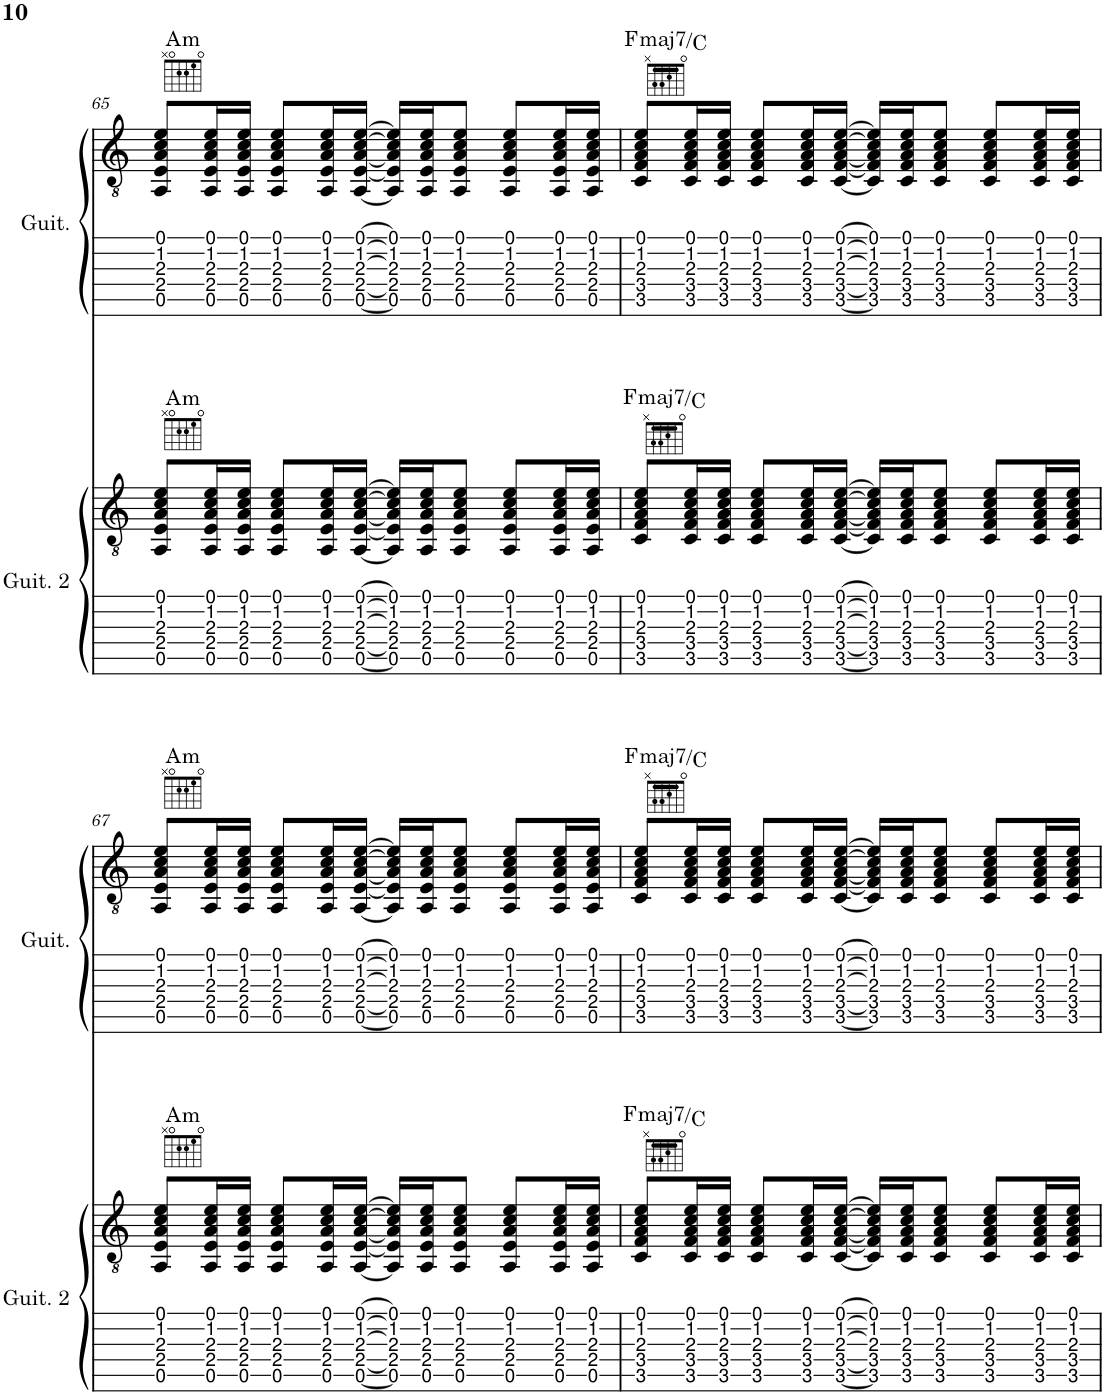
**kern	**kern	**harte	**kern	**kern	**harte
*part2	*part2	*part2	*part1	*part1	*part1
*staff4	*staff3	*	*staff2	*staff1	*
*I"Guitar 2	*	*	*I"Guitar 1	*	*
*I'Guit. 2	*	*	*I'Guit.	*	*
!!LO:PB:g=z
*	*clefGv2	*	*	*clefGv2	*
*k[]	*k[]	*	*k[]	*k[]	*
*M4/4	*M4/4	*	*M4/4	*M4/4	*
=65	=65	=65	=65	=65	=65
!	!	!LO:H:kt=m	!	!	!LO:H:kt=m
8AA\ 8E\ 8A\ 8c\ 8e\L	8AA/ 8E/ 8A/ 8c/ 8e/L	A:min	8AA\ 8E\ 8A\ 8c\ 8e\L	8AA/ 8E/ 8A/ 8c/ 8e/L	A:min
16AA\ 16E\ 16A\ 16c\ 16e\L	16AA/ 16E/ 16A/ 16c/ 16e/L	.	16AA\ 16E\ 16A\ 16c\ 16e\L	16AA/ 16E/ 16A/ 16c/ 16e/L	.
16AA\ 16E\ 16A\ 16c\ 16e\JJ	16AA/ 16E/ 16A/ 16c/ 16e/JJ	.	16AA\ 16E\ 16A\ 16c\ 16e\JJ	16AA/ 16E/ 16A/ 16c/ 16e/JJ	.
8AA\ 8E\ 8A\ 8c\ 8e\L	8AA/ 8E/ 8A/ 8c/ 8e/L	.	8AA\ 8E\ 8A\ 8c\ 8e\L	8AA/ 8E/ 8A/ 8c/ 8e/L	.
16AA\ 16E\ 16A\ 16c\ 16e\L	16AA/ 16E/ 16A/ 16c/ 16e/L	.	16AA\ 16E\ 16A\ 16c\ 16e\L	16AA/ 16E/ 16A/ 16c/ 16e/L	.
[16AA\ [16E\ [16A\ [16c\ [16e\JJ	[16AA/ [16E/ [16A/ [16c/ [16e/JJ	.	[16AA\ [16E\ [16A\ [16c\ [16e\JJ	[16AA/ [16E/ [16A/ [16c/ [16e/JJ	.
16AA]\ 16E]\ 16A]\ 16c]\ 16e]\LL	16AA/] 16E/] 16A/] 16c/] 16e/]LL	.	16AA]\ 16E]\ 16A]\ 16c]\ 16e]\LL	16AA/] 16E/] 16A/] 16c/] 16e/]LL	.
16AA\ 16E\ 16A\ 16c\ 16e\J	16AA/ 16E/ 16A/ 16c/ 16e/J	.	16AA\ 16E\ 16A\ 16c\ 16e\J	16AA/ 16E/ 16A/ 16c/ 16e/J	.
8AA\ 8E\ 8A\ 8c\ 8e\J	8AA/ 8E/ 8A/ 8c/ 8e/J	.	8AA\ 8E\ 8A\ 8c\ 8e\J	8AA/ 8E/ 8A/ 8c/ 8e/J	.
8AA\ 8E\ 8A\ 8c\ 8e\L	8AA/ 8E/ 8A/ 8c/ 8e/L	.	8AA\ 8E\ 8A\ 8c\ 8e\L	8AA/ 8E/ 8A/ 8c/ 8e/L	.
16AA\ 16E\ 16A\ 16c\ 16e\L	16AA/ 16E/ 16A/ 16c/ 16e/L	.	16AA\ 16E\ 16A\ 16c\ 16e\L	16AA/ 16E/ 16A/ 16c/ 16e/L	.
16AA\ 16E\ 16A\ 16c\ 16e\JJ	16AA/ 16E/ 16A/ 16c/ 16e/JJ	.	16AA\ 16E\ 16A\ 16c\ 16e\JJ	16AA/ 16E/ 16A/ 16c/ 16e/JJ	.
=66	=66	=66	=66	=66	=66
!	!	!LO:H:kt=maj7	!	!	!LO:H:kt=maj7
8C\ 8F\ 8A\ 8c\ 8e\L	8C/ 8F/ 8A/ 8c/ 8e/L	F:maj7/5	8C\ 8F\ 8A\ 8c\ 8e\L	8C/ 8F/ 8A/ 8c/ 8e/L	F:maj7/5
16C\ 16F\ 16A\ 16c\ 16e\L	16C/ 16F/ 16A/ 16c/ 16e/L	.	16C\ 16F\ 16A\ 16c\ 16e\L	16C/ 16F/ 16A/ 16c/ 16e/L	.
16C\ 16F\ 16A\ 16c\ 16e\JJ	16C/ 16F/ 16A/ 16c/ 16e/JJ	.	16C\ 16F\ 16A\ 16c\ 16e\JJ	16C/ 16F/ 16A/ 16c/ 16e/JJ	.
8C\ 8F\ 8A\ 8c\ 8e\L	8C/ 8F/ 8A/ 8c/ 8e/L	.	8C\ 8F\ 8A\ 8c\ 8e\L	8C/ 8F/ 8A/ 8c/ 8e/L	.
16C\ 16F\ 16A\ 16c\ 16e\L	16C/ 16F/ 16A/ 16c/ 16e/L	.	16C\ 16F\ 16A\ 16c\ 16e\L	16C/ 16F/ 16A/ 16c/ 16e/L	.
[16C\ [16F\ [16A\ [16c\ [16e\JJ	[16C/ [16F/ [16A/ [16c/ [16e/JJ	.	[16C\ [16F\ [16A\ [16c\ [16e\JJ	[16C/ [16F/ [16A/ [16c/ [16e/JJ	.
16C]\ 16F]\ 16A]\ 16c]\ 16e]\LL	16C/] 16F/] 16A/] 16c/] 16e/]LL	.	16C]\ 16F]\ 16A]\ 16c]\ 16e]\LL	16C/] 16F/] 16A/] 16c/] 16e/]LL	.
16C\ 16F\ 16A\ 16c\ 16e\J	16C/ 16F/ 16A/ 16c/ 16e/J	.	16C\ 16F\ 16A\ 16c\ 16e\J	16C/ 16F/ 16A/ 16c/ 16e/J	.
8C\ 8F\ 8A\ 8c\ 8e\J	8C/ 8F/ 8A/ 8c/ 8e/J	.	8C\ 8F\ 8A\ 8c\ 8e\J	8C/ 8F/ 8A/ 8c/ 8e/J	.
8C\ 8F\ 8A\ 8c\ 8e\L	8C/ 8F/ 8A/ 8c/ 8e/L	.	8C\ 8F\ 8A\ 8c\ 8e\L	8C/ 8F/ 8A/ 8c/ 8e/L	.
16C\ 16F\ 16A\ 16c\ 16e\L	16C/ 16F/ 16A/ 16c/ 16e/L	.	16C\ 16F\ 16A\ 16c\ 16e\L	16C/ 16F/ 16A/ 16c/ 16e/L	.
16C\ 16F\ 16A\ 16c\ 16e\JJ	16C/ 16F/ 16A/ 16c/ 16e/JJ	.	16C\ 16F\ 16A\ 16c\ 16e\JJ	16C/ 16F/ 16A/ 16c/ 16e/JJ	.
!!LO:LB:g=z
=67	=67	=67	=67	=67	=67
!	!	!LO:H:kt=m	!	!	!LO:H:kt=m
8AA\ 8E\ 8A\ 8c\ 8e\L	8AA/ 8E/ 8A/ 8c/ 8e/L	A:min	8AA\ 8E\ 8A\ 8c\ 8e\L	8AA/ 8E/ 8A/ 8c/ 8e/L	A:min
16AA\ 16E\ 16A\ 16c\ 16e\L	16AA/ 16E/ 16A/ 16c/ 16e/L	.	16AA\ 16E\ 16A\ 16c\ 16e\L	16AA/ 16E/ 16A/ 16c/ 16e/L	.
16AA\ 16E\ 16A\ 16c\ 16e\JJ	16AA/ 16E/ 16A/ 16c/ 16e/JJ	.	16AA\ 16E\ 16A\ 16c\ 16e\JJ	16AA/ 16E/ 16A/ 16c/ 16e/JJ	.
8AA\ 8E\ 8A\ 8c\ 8e\L	8AA/ 8E/ 8A/ 8c/ 8e/L	.	8AA\ 8E\ 8A\ 8c\ 8e\L	8AA/ 8E/ 8A/ 8c/ 8e/L	.
16AA\ 16E\ 16A\ 16c\ 16e\L	16AA/ 16E/ 16A/ 16c/ 16e/L	.	16AA\ 16E\ 16A\ 16c\ 16e\L	16AA/ 16E/ 16A/ 16c/ 16e/L	.
[16AA\ [16E\ [16A\ [16c\ [16e\JJ	[16AA/ [16E/ [16A/ [16c/ [16e/JJ	.	[16AA\ [16E\ [16A\ [16c\ [16e\JJ	[16AA/ [16E/ [16A/ [16c/ [16e/JJ	.
16AA]\ 16E]\ 16A]\ 16c]\ 16e]\LL	16AA/] 16E/] 16A/] 16c/] 16e/]LL	.	16AA]\ 16E]\ 16A]\ 16c]\ 16e]\LL	16AA/] 16E/] 16A/] 16c/] 16e/]LL	.
16AA\ 16E\ 16A\ 16c\ 16e\J	16AA/ 16E/ 16A/ 16c/ 16e/J	.	16AA\ 16E\ 16A\ 16c\ 16e\J	16AA/ 16E/ 16A/ 16c/ 16e/J	.
8AA\ 8E\ 8A\ 8c\ 8e\J	8AA/ 8E/ 8A/ 8c/ 8e/J	.	8AA\ 8E\ 8A\ 8c\ 8e\J	8AA/ 8E/ 8A/ 8c/ 8e/J	.
8AA\ 8E\ 8A\ 8c\ 8e\L	8AA/ 8E/ 8A/ 8c/ 8e/L	.	8AA\ 8E\ 8A\ 8c\ 8e\L	8AA/ 8E/ 8A/ 8c/ 8e/L	.
16AA\ 16E\ 16A\ 16c\ 16e\L	16AA/ 16E/ 16A/ 16c/ 16e/L	.	16AA\ 16E\ 16A\ 16c\ 16e\L	16AA/ 16E/ 16A/ 16c/ 16e/L	.
16AA\ 16E\ 16A\ 16c\ 16e\JJ	16AA/ 16E/ 16A/ 16c/ 16e/JJ	.	16AA\ 16E\ 16A\ 16c\ 16e\JJ	16AA/ 16E/ 16A/ 16c/ 16e/JJ	.
=68	=68	=68	=68	=68	=68
!	!	!LO:H:kt=maj7	!	!	!LO:H:kt=maj7
8C\ 8F\ 8A\ 8c\ 8e\L	8C/ 8F/ 8A/ 8c/ 8e/L	F:maj7/5	8C\ 8F\ 8A\ 8c\ 8e\L	8C/ 8F/ 8A/ 8c/ 8e/L	F:maj7/5
16C\ 16F\ 16A\ 16c\ 16e\L	16C/ 16F/ 16A/ 16c/ 16e/L	.	16C\ 16F\ 16A\ 16c\ 16e\L	16C/ 16F/ 16A/ 16c/ 16e/L	.
16C\ 16F\ 16A\ 16c\ 16e\JJ	16C/ 16F/ 16A/ 16c/ 16e/JJ	.	16C\ 16F\ 16A\ 16c\ 16e\JJ	16C/ 16F/ 16A/ 16c/ 16e/JJ	.
8C\ 8F\ 8A\ 8c\ 8e\L	8C/ 8F/ 8A/ 8c/ 8e/L	.	8C\ 8F\ 8A\ 8c\ 8e\L	8C/ 8F/ 8A/ 8c/ 8e/L	.
16C\ 16F\ 16A\ 16c\ 16e\L	16C/ 16F/ 16A/ 16c/ 16e/L	.	16C\ 16F\ 16A\ 16c\ 16e\L	16C/ 16F/ 16A/ 16c/ 16e/L	.
[16C\ [16F\ [16A\ [16c\ [16e\JJ	[16C/ [16F/ [16A/ [16c/ [16e/JJ	.	[16C\ [16F\ [16A\ [16c\ [16e\JJ	[16C/ [16F/ [16A/ [16c/ [16e/JJ	.
16C]\ 16F]\ 16A]\ 16c]\ 16e]\LL	16C/] 16F/] 16A/] 16c/] 16e/]LL	.	16C]\ 16F]\ 16A]\ 16c]\ 16e]\LL	16C/] 16F/] 16A/] 16c/] 16e/]LL	.
16C\ 16F\ 16A\ 16c\ 16e\J	16C/ 16F/ 16A/ 16c/ 16e/J	.	16C\ 16F\ 16A\ 16c\ 16e\J	16C/ 16F/ 16A/ 16c/ 16e/J	.
8C\ 8F\ 8A\ 8c\ 8e\J	8C/ 8F/ 8A/ 8c/ 8e/J	.	8C\ 8F\ 8A\ 8c\ 8e\J	8C/ 8F/ 8A/ 8c/ 8e/J	.
8C\ 8F\ 8A\ 8c\ 8e\L	8C/ 8F/ 8A/ 8c/ 8e/L	.	8C\ 8F\ 8A\ 8c\ 8e\L	8C/ 8F/ 8A/ 8c/ 8e/L	.
16C\ 16F\ 16A\ 16c\ 16e\L	16C/ 16F/ 16A/ 16c/ 16e/L	.	16C\ 16F\ 16A\ 16c\ 16e\L	16C/ 16F/ 16A/ 16c/ 16e/L	.
16C\ 16F\ 16A\ 16c\ 16e\JJ	16C/ 16F/ 16A/ 16c/ 16e/JJ	.	16C\ 16F\ 16A\ 16c\ 16e\JJ	16C/ 16F/ 16A/ 16c/ 16e/JJ	.
=	=	=	=	=	=
*-	*-	*-	*-	*-	*-
